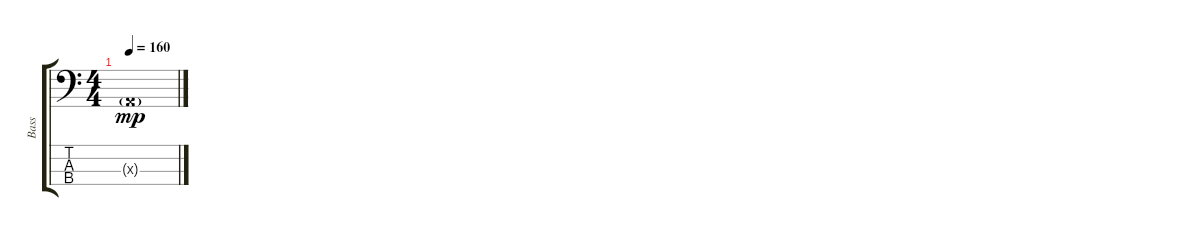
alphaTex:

\track ("Bass" "Bass") {instrument electricbasspick}
\staff {score tabs}
\tuning (G2 D2 A1 E1) {hide}
\ts (4 4)
\tempo 160
\clef f4
\ks c
0.3{g x}.1{dy mp}
